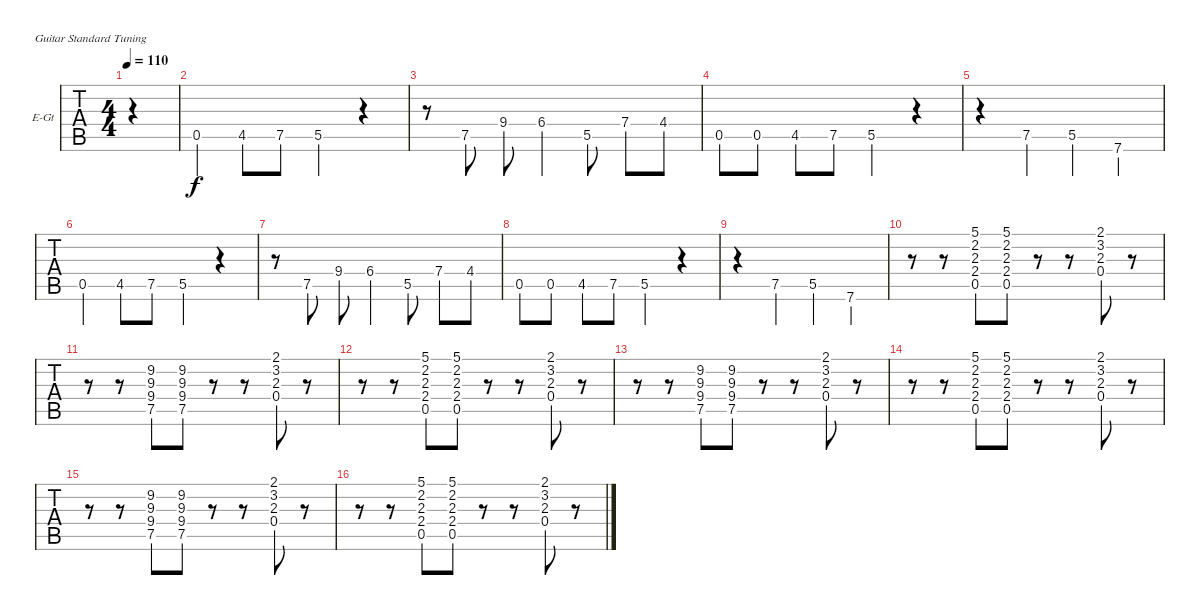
\defaultSystemsLayout 4
\bracketExtendMode groupsimilarinstruments
\firstSystemTrackNameOrientation horizontal
\otherSystemsTrackNameOrientation horizontal
\track ("Electric Guitar" "E-Gt") {instrument electricguitarclean}
\staff {tabs}
\tuning (E4 B3 G3 D3 A2 E2)
\ts (4 4)
\tempo 110
\clef g2
\ks c
|
0.5.4 4.5.8 7.5.8 5.5.4 r.4 |
r.8 7.5.8 9.4.8 6.4{st}.4 5.5.8 7.4.8 4.4.8 |
0.5.8 0.5.8 4.5.8 7.5.8 5.5.4 r.4 |
r.4 7.5.4 5.5.4 7.6.4 |
0.5.4 4.5.8 7.5.8 5.5.4 r.4 |
r.8 7.5.8 9.4.8 6.4{st}.4 5.5.8 7.4.8 4.4.8 |
0.5.8 0.5.8 4.5.8 7.5.8 5.5.4 r.4 |
r.4 7.5.4 5.5.4 7.6.4 |
r.8 r.8 (0.5{st} 2.4{st} 2.3{st} 2.2{st} 5.1{st}).8 (0.5{st} 2.4{st} 2.3{st} 2.2{st} 5.1{st}).8 r.8 r.8 (2.1{st} 3.2{st} 2.3{st} 0.4{st}).8 r.8 |
r.8 r.8 (9.2{st} 9.3{st} 9.4{st} 7.5{st}).8 (9.2{st} 9.3{st} 9.4{st} 7.5{st}).8 r.8 r.8 (2.1{st} 3.2{st} 2.3{st} 0.4{st}).8 r.8 |
r.8 r.8 (0.5{st} 2.4{st} 2.3{st} 2.2{st} 5.1{st}).8 (0.5{st} 2.4{st} 2.3{st} 2.2{st} 5.1{st}).8 r.8 r.8 (2.1{st} 3.2{st} 2.3{st} 0.4{st}).8 r.8 |
r.8 r.8 (9.2{st} 9.3{st} 9.4{st} 7.5{st}).8 (9.2{st} 9.3{st} 9.4{st} 7.5{st}).8 r.8 r.8 (2.1{st} 3.2{st} 2.3{st} 0.4{st}).8 r.8 |
r.8 r.8 (0.5{st} 2.4{st} 2.3{st} 2.2{st} 5.1{st}).8 (0.5{st} 2.4{st} 2.3{st} 2.2{st} 5.1{st}).8 r.8 r.8 (2.1{st} 3.2{st} 2.3{st} 0.4{st}).8 r.8 |
r.8 r.8 (9.2{st} 9.3{st} 9.4{st} 7.5{st}).8 (9.2{st} 9.3{st} 9.4{st} 7.5{st}).8 r.8 r.8 (2.1{st} 3.2{st} 2.3{st} 0.4{st}).8 r.8 |
r.8 r.8 (0.5{st} 2.4{st} 2.3{st} 2.2{st} 5.1{st}).8 (0.5{st} 2.4{st} 2.3{st} 2.2{st} 5.1{st}).8 r.8 r.8 (2.1{st} 3.2{st} 2.3{st} 0.4{st}).8 r.8
